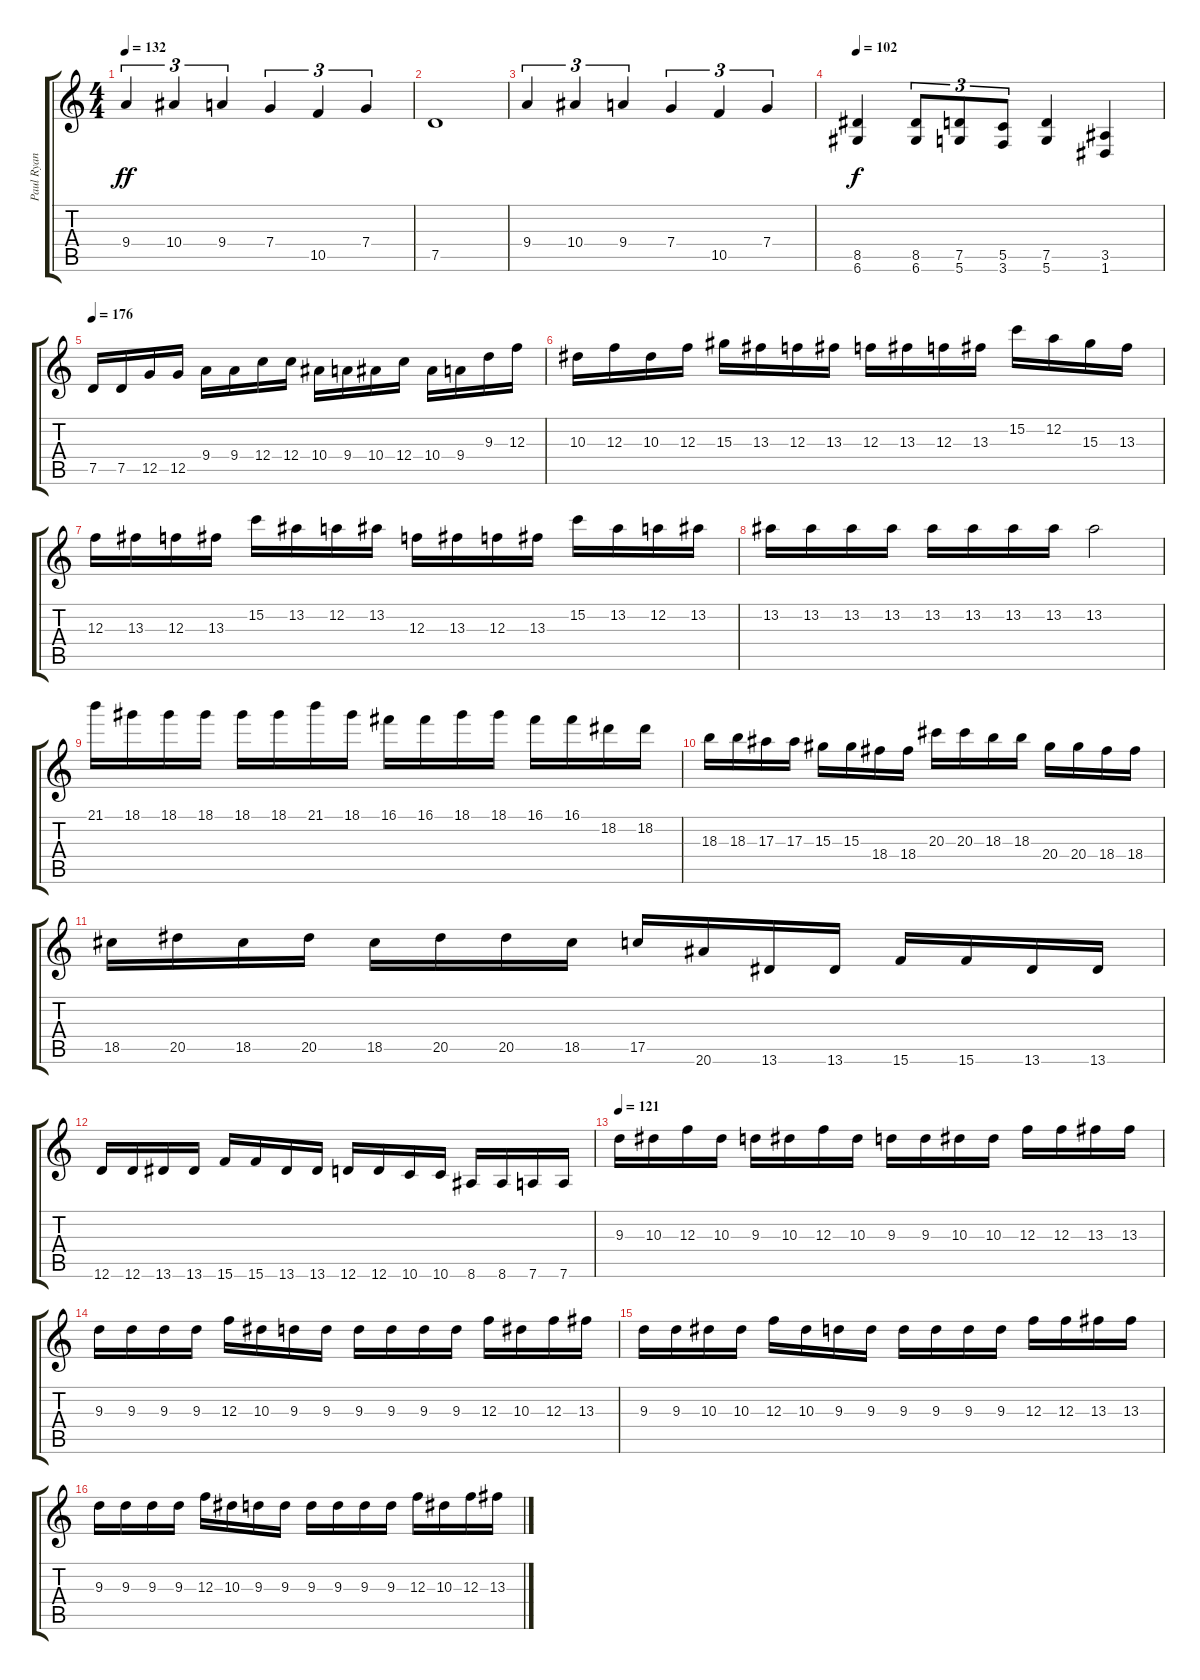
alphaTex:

\track ("Paul Ryan" "Paul Ryan") {instrument distortionguitar}
\staff {score tabs}
\tuning (D4 A3 F3 C3 G2 D2) {hide}
\ts (4 4)
\tempo 132
\clef g2
\ks c
9.4.4{tu (3 2) dy ff} 10.4.4{tu (3 2)} 9.4.4{tu (3 2)} 7.4.4{tu (3 2)} 10.5.4{tu (3 2)} 7.4.4{tu (3 2)} |
7.5.1 |
9.4.4{tu (3 2)} 10.4.4{tu (3 2)} 9.4.4{tu (3 2)} 7.4.4{tu (3 2)} 10.5.4{tu (3 2)} 7.4.4{tu (3 2)} |
\tempo 102
(8.5 6.6).4{dy f instrument distortionguitar} (8.5 6.6).8{tu (3 2)} (7.5 5.6).8{tu (3 2)} (5.5 3.6).8{tu (3 2)} (7.5 5.6).4 (3.5 1.6).4 |
\tempo 176
7.5.16{instrument overdrivenguitar} 7.5.16 12.5.16 12.5.16 9.4.16 9.4.16 12.4.16 12.4.16 10.4.16 9.4.16 10.4.16 12.4.16 10.4.16 9.4.16 9.3.16 12.3.16 |
10.3.16 12.3.16 10.3.16 12.3.16 15.3.16 13.3.16 12.3.16 13.3.16 12.3.16 13.3.16 12.3.16 13.3.16 15.2.16 12.2.16 15.3.16 13.3.16 |
12.3.16 13.3.16 12.3.16 13.3.16 15.2.16 13.2.16 12.2.16 13.2.16 12.3.16 13.3.16 12.3.16 13.3.16 15.2.16 13.2.16 12.2.16 13.2.16 |
13.2.16 13.2.16 13.2.16 13.2.16 13.2.16 13.2.16 13.2.16 13.2.16 13.2.2 |
21.1.16 18.1.16 18.1.16 18.1.16 18.1.16 18.1.16 21.1.16 18.1.16 16.1.16 16.1.16 18.1.16 18.1.16 16.1.16 16.1.16 18.2.16 18.2.16 |
18.3.16 18.3.16 17.3.16 17.3.16 15.3.16 15.3.16 18.4.16 18.4.16 20.3.16 20.3.16 18.3.16 18.3.16 20.4.16 20.4.16 18.4.16 18.4.16 |
18.5.16 20.5.16 18.5.16 20.5.16 18.5.16 20.5.16 20.5.16 18.5.16 17.5.16 20.6.16 13.6.16 13.6.16 15.6.16 15.6.16 13.6.16 13.6.16 |
12.6.16 12.6.16 13.6.16 13.6.16 15.6.16 15.6.16 13.6.16 13.6.16 12.6.16 12.6.16 10.6.16 10.6.16 8.6.16 8.6.16 7.6.16 7.6.16 |
\tempo 121
9.3.16 10.3.16 12.3.16 10.3.16 9.3.16 10.3.16 12.3.16 10.3.16 9.3.16 9.3.16 10.3.16 10.3.16 12.3.16 12.3.16 13.3.16 13.3.16 |
9.3.16 9.3.16 9.3.16 9.3.16 12.3.16 10.3.16 9.3.16 9.3.16 9.3.16 9.3.16 9.3.16 9.3.16 12.3.16 10.3.16 12.3.16 13.3.16 |
9.3.16 9.3.16 10.3.16 10.3.16 12.3.16 10.3.16 9.3.16 9.3.16 9.3.16 9.3.16 9.3.16 9.3.16 12.3.16 12.3.16 13.3.16 13.3.16 |
9.3.16 9.3.16 9.3.16 9.3.16 12.3.16 10.3.16 9.3.16 9.3.16 9.3.16 9.3.16 9.3.16 9.3.16 12.3.16 10.3.16 12.3.16 13.3.16
